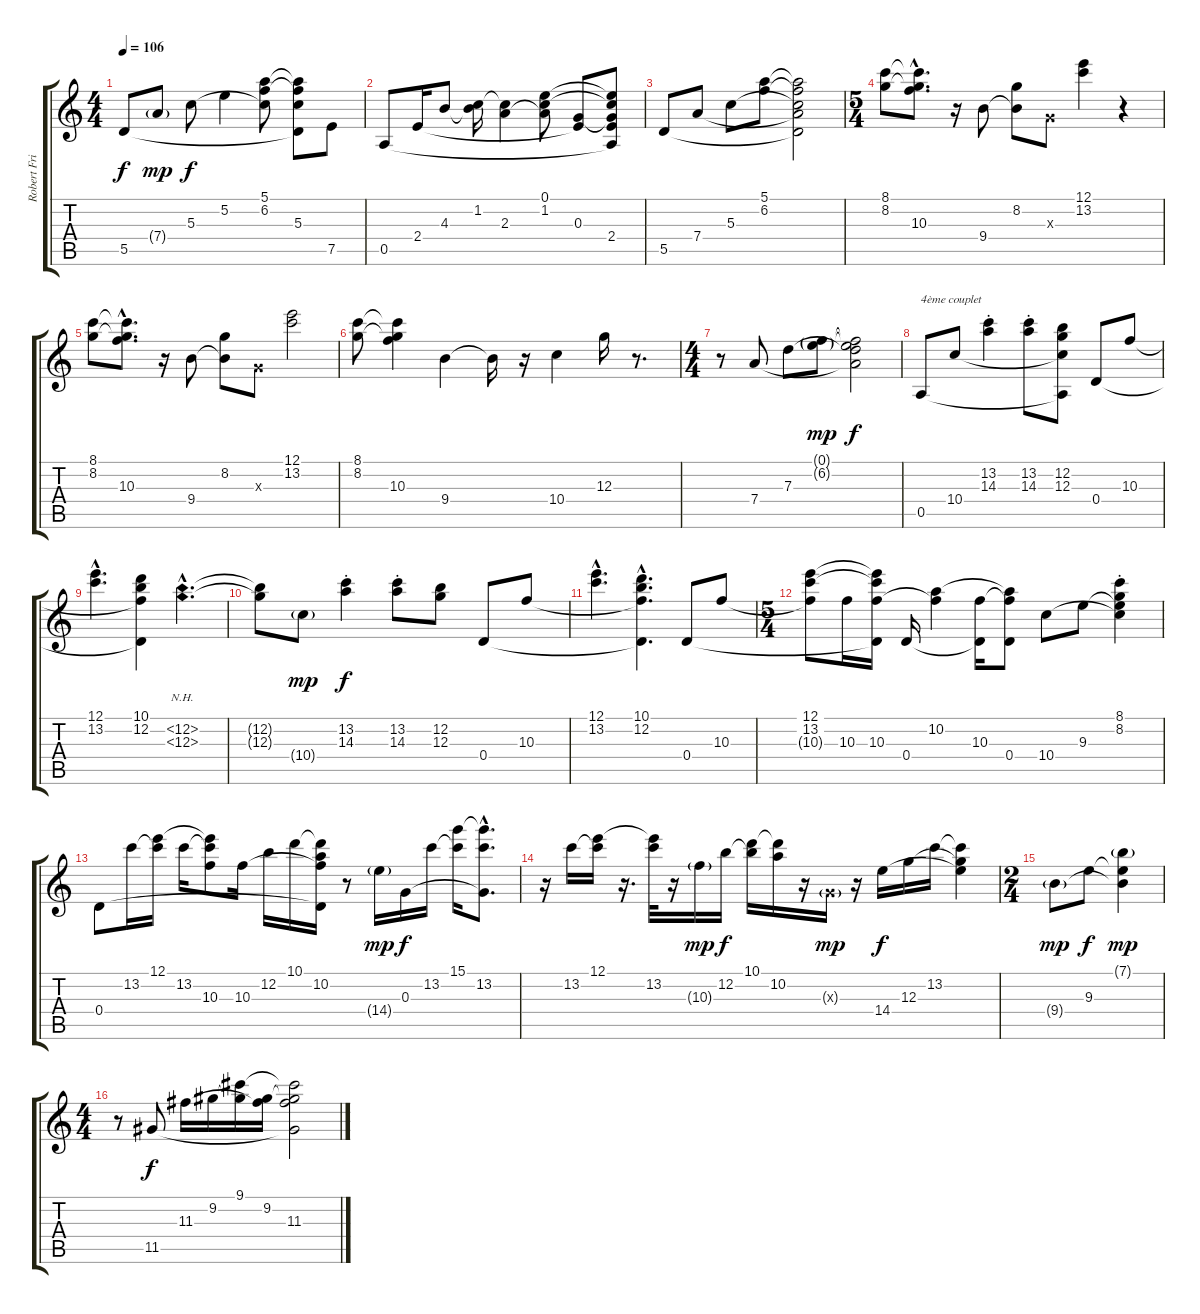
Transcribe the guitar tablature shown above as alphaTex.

\track ("Robert Fripp - Guitare" "Robert Fri") {instrument electricguitarjazz}
\staff {score tabs}
\tuning (E4 B3 G3 D3 A2 E2) {hide}
\ts (4 4)
\tempo 106
\clef g2
\ks c
5.5.8{dy f} 7.4{g}.8{dy mp} 5.3.8{dy f} 5.2.4 (5.1 6.2 5.3{t}).8 (5.1{t} 6.2{t} 5.3 5.5{t}).8 7.5.8 |
0.5.8 2.4.16 4.3.8 (1.2 4.3{t}).16 (1.2{t} 2.3).4 (0.1 1.2 2.3{t}).8 (0.3 2.4{t}).8 (0.1{t} 1.2{t} 0.3{t} 2.4 0.5{t}).8 |
5.5.8 7.4.8 5.3.8 (5.1 6.2).8 (5.1{t} 6.2{t} 5.3{t} 7.4{t} 5.5{t}).2 |
\ts (5 4)
(8.1 8.2).8 (8.1{hac t} 8.2{hac t} 10.3{hac}).8{d} r.16 9.4.8 (8.2 9.4{t}).8 0.3{x}.8 (12.1 13.2).4 r.4 |
(8.1 8.2).8 (8.1{hac t} 8.2{hac t} 10.3{hac}).8{d} r.16 9.4.8 (8.2 9.4{t}).8 0.3{x}.8 (12.1 13.2).2 |
(8.1 8.2).8 (8.1{t} 8.2{t} 10.3).4 9.4.4 9.4{t}.16 r.16 10.4.4 12.3.16 r.8{d} |
\ts (4 4)
r.8 7.4.8 7.3.8 (0.1{g} 6.2{g}).8{dy mp} (0.1{t} 6.2{t} 7.3{t} 7.4{t}).2{dy f} |
0.5.8{txt "4ème couplet"} 10.4.8 (13.2{st} 14.3{st}).4 (13.2{st} 14.3{st}).8 (12.2 12.3 10.4{t} 0.5{t}).8 0.4.8 10.3.8 |
(12.1{hac} 13.2{hac}).4{d} (10.1 12.2 10.3{t} 0.4{t}).4 (12.2{nh hac} 12.3{nh hac}).4{d} |
(12.2{t} 12.3{t}).8 10.4{g}.8{dy mp} (13.2{st} 14.3{st}).4{dy f} (13.2{st} 14.3{st}).8 (12.2 12.3).8 0.4.8 10.3.8 |
(12.1{hac} 13.2{hac}).4{d} (10.1{hac} 12.2{hac} 10.3{hac t} 0.4{hac t}).4{d} 0.4.8 10.3.8 |
\ts (5 4)
(12.1 13.2 10.3{t}).8 10.3.16 (12.1{t} 13.2{t} 10.3 0.4{t}).16 0.4.16 (10.2 10.3{t}).4 (10.3 0.4{t}).16 (10.2{t} 10.3{t} 0.4).8 10.4.8 9.3.8 (8.1{st} 8.2{st} 9.3{t} 10.4{t}).4 |
0.4.8 13.2.16 (12.1 13.2{t}).16 13.2.16 (12.1{t} 13.2{t} 10.3).8 10.3.16 12.2.16 10.1.16 (10.1{t} 10.2 10.3{t} 0.4{t}).16 r.8 14.4{g}.16{dy mp} 0.3.16{dy f} 13.2.16 (15.1 13.2{t}).16 (15.1{hac t} 13.2{hac} 0.3{hac t}).8{d} |
r.16 13.2.16 (12.1 13.2{t}).16 r.16{d} (12.1{t} 13.2).32 r.16 10.3{g}.16{dy mp} 12.2.16{dy f} (10.1 12.2{t}).16 (10.1{t} 10.2).16 r.16 0.3{g x}.16{dy mp} r.16 14.4.16{dy f} 12.3.16 13.2.16 (13.2{t} 12.3{t} 14.4{t}).4 |
\ts (2 4)
9.4{g}.8{dy mp} 9.3.8{dy f} (7.1{g} 9.3{t} 9.4{t}).4{dy mp} |
\ts (4 4)
r.8 11.5.8{dy f} 11.3.16 9.2.16 (9.1 9.2{t}).16 (9.2 11.3{t}).16 (9.1{t} 9.2{t} 11.3 11.5{t}).2
